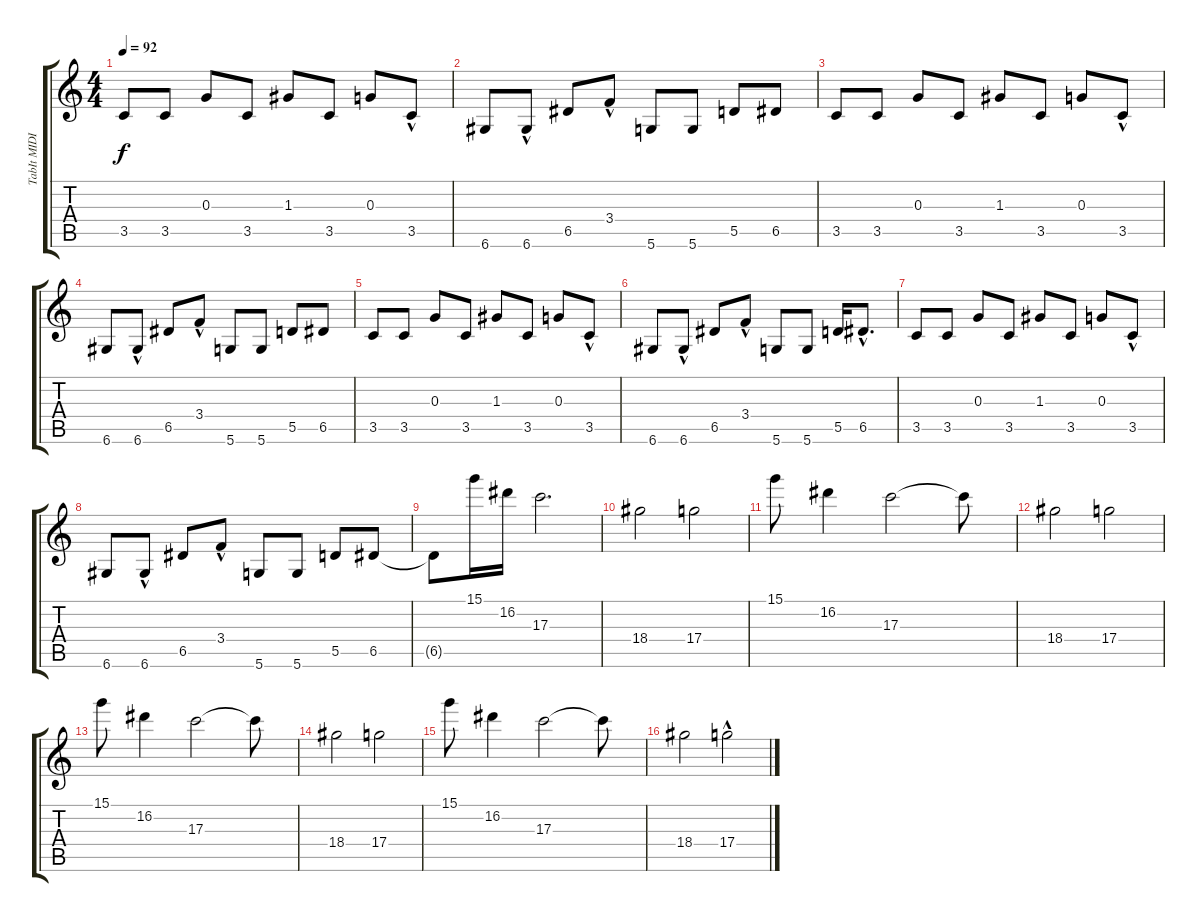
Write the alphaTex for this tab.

\track ("TabIt MIDI - Track 2" "TabIt MIDI") {instrument distortionguitar}
\staff {score tabs}
\tuning (E4 B3 G3 D3 A2 D2) {hide}
\ts (4 4)
\tempo 92
\clef g2
\ks c
3.5.8{dy f} 3.5.8 0.3.8 3.5.8 1.3.8 3.5.8 0.3.8 3.5{hac}.8 |
6.6.8 6.6{hac}.8 6.5.8 3.4{hac}.8 5.6.8 5.6.8 5.5.8 6.5.8 |
3.5.8 3.5.8 0.3.8 3.5.8 1.3.8 3.5.8 0.3.8 3.5{hac}.8 |
6.6.8 6.6{hac}.8 6.5.8 3.4{hac}.8 5.6.8 5.6.8 5.5.8 6.5.8 |
3.5.8 3.5.8 0.3.8 3.5.8 1.3.8 3.5.8 0.3.8 3.5{hac}.8 |
6.6.8 6.6{hac}.8 6.5.8 3.4{hac}.8 5.6.8 5.6.8 5.5.16 6.5{hac}.8{d} |
3.5.8 3.5.8 0.3.8 3.5.8 1.3.8 3.5.8 0.3.8 3.5{hac}.8 |
6.6.8 6.6{hac}.8 6.5.8 3.4{hac}.8 5.6.8 5.6.8 5.5.8 6.5.8 |
6.5{t}.8 15.1.16{instrument brightacousticpiano} 16.2.16 17.3.2{d} |
18.4.2 17.4.2 |
15.1.8 16.2.4 17.3.2 17.3{t}.8 |
18.4.2 17.4.2 |
15.1.8 16.2.4 17.3.2 17.3{t}.8 |
18.4.2 17.4.2 |
15.1.8 16.2.4 17.3.2 17.3{t}.8 |
18.4.2 17.4{hac}.2
